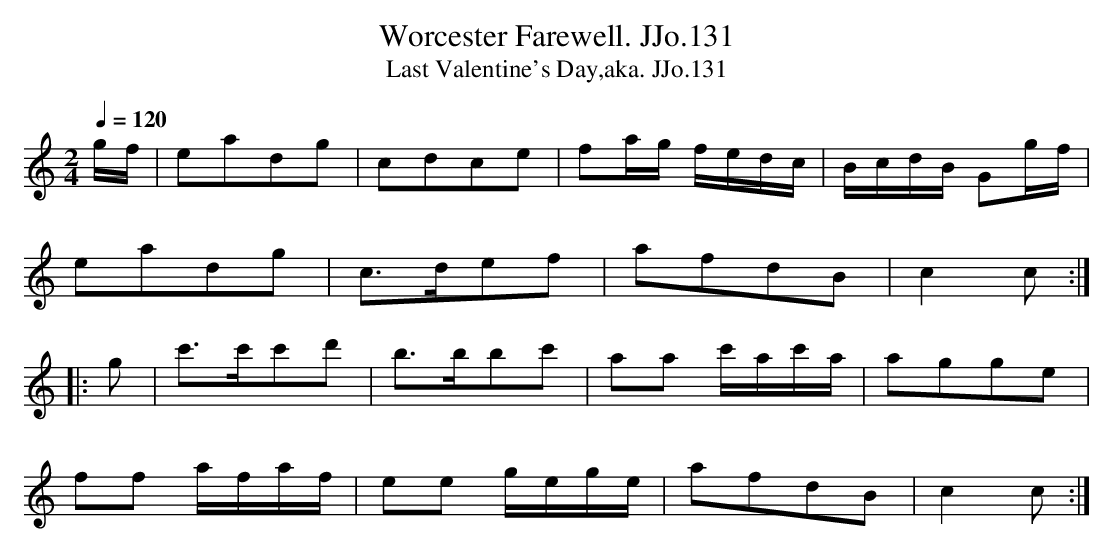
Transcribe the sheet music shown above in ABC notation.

X:1
T:Worcester Farewell. JJo.131
T:Last Valentine's Day,aka. JJo.131
L:1/8
M:2/4
Q:1/4=120
K:C
g/f/|eadg|cdce|fa/g/ f/e/d/c/|B/c/d/B/ Gg/f/|!
eadg|c>def|afdB|c2c::!
g|c'>c'c'd'|b>bbc'|aa c'/a/c'/a/|agge|!
ff a/f/a/f/|ee g/e/g/e/|afdB|c2c:|
